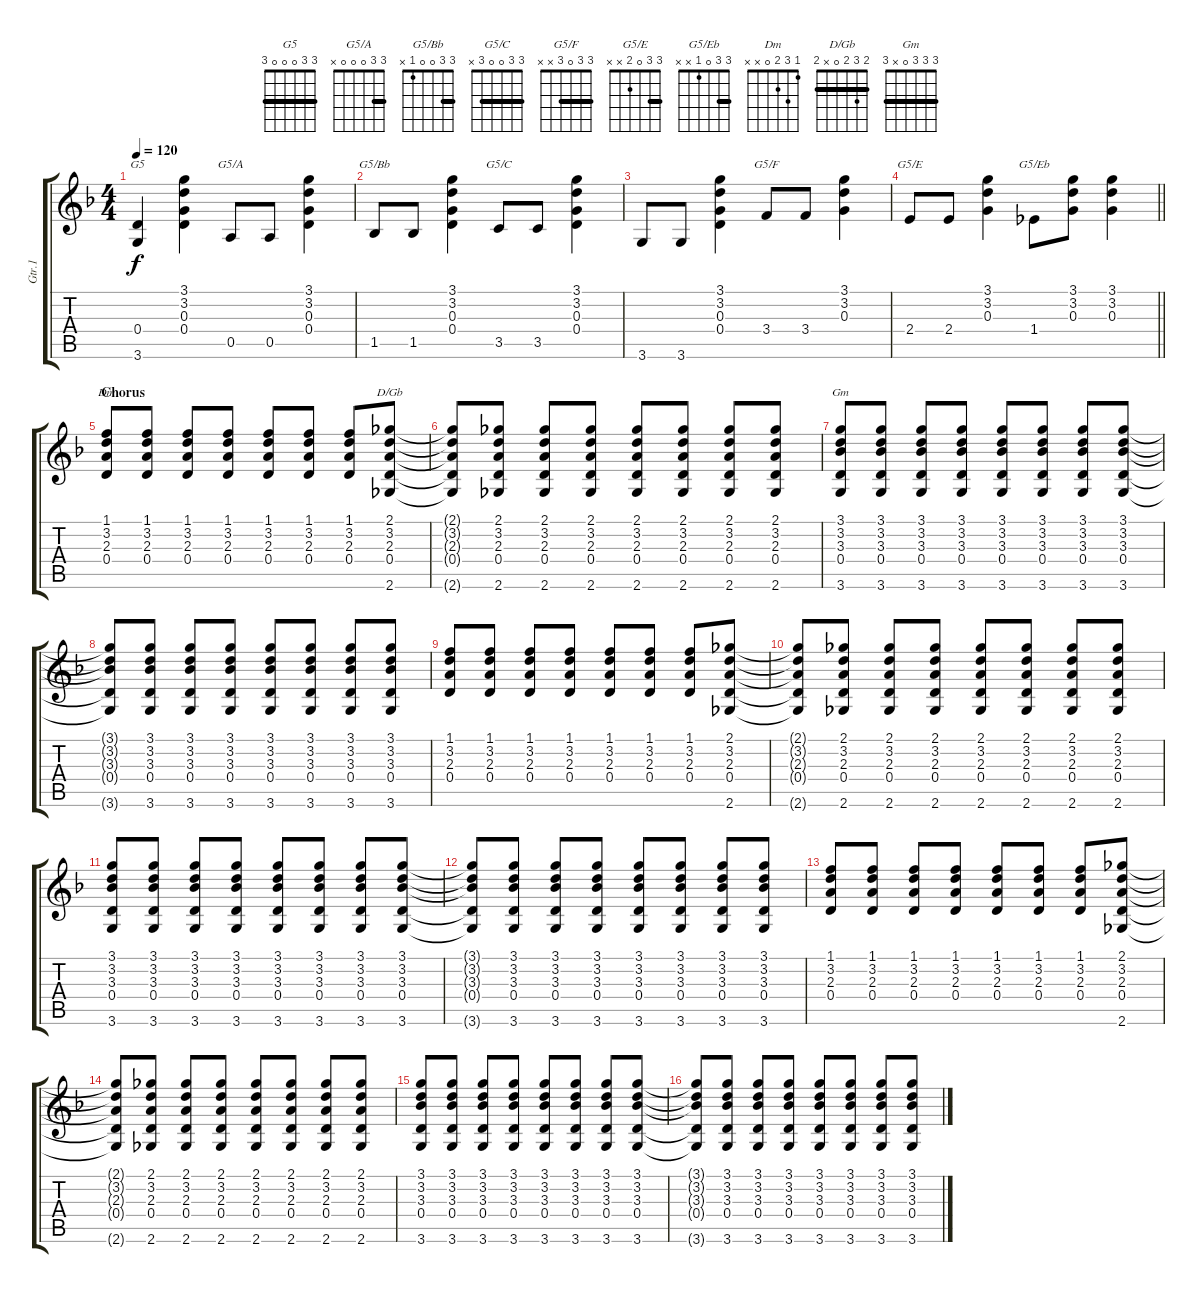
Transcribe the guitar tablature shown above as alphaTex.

\track ("Gtr.1" "Gtr.1") {instrument distortionguitar}
\staff {score tabs}
\tuning (E4 B3 G3 D3 A2 E2) {hide}
\chord ("G5" 3 3 0 0 0 3) {barre 3}
\chord ("G5/A" 3 3 0 0 0 x) {barre 3}
\chord ("G5/Bb" 3 3 0 0 1 x) {barre 3}
\chord ("G5/C" 3 3 0 0 3 x) {barre 3}
\chord ("G5/F" 3 3 0 3 x x) {barre 3}
\chord ("G5/E" 3 3 0 2 x x) {barre 3}
\chord ("G5/Eb" 3 3 0 1 x x) {barre 3}
\chord ("Dm" 1 3 2 0 x x)
\chord ("D/Gb" 2 3 2 0 x 2) {barre 2}
\chord ("Gm" 3 3 3 0 x 3) {barre 3}
\ts (4 4)
\tempo 120
\clef g2
\ks f
(0.4 3.6).4{ch "G5" dy f} (3.1 3.2 0.3 0.4).4 0.5.8{ch "G5/A"} 0.5.8 (3.1 3.2 0.3 0.4).4 |
1.5.8{ch "G5/Bb"} 1.5.8 (3.1 3.2 0.3 0.4).4 3.5.8{ch "G5/C"} 3.5.8 (3.1 3.2 0.3 0.4).4 |
3.6.8 3.6.8 (3.1 3.2 0.3 0.4).4 3.4.8{ch "G5/F"} 3.4.8 (3.1 3.2 0.3).4 |
\barLineRight lightlight
2.4.8{ch "G5/E"} 2.4.8 (3.1 3.2 0.3).4 1.4.8{ch "G5/Eb"} (3.1 3.2 0.3).8 (3.1 3.2 0.3).4 |
\section ("" "Chorus")
(1.1 3.2 2.3 0.4).8{ch "Dm"} (1.1 3.2 2.3 0.4).8 (1.1 3.2 2.3 0.4).8 (1.1 3.2 2.3 0.4).8 (1.1 3.2 2.3 0.4).8 (1.1 3.2 2.3 0.4).8 (1.1 3.2 2.3 0.4).8 (2.1 3.2 2.3 0.4 2.6).8{ch "D/Gb"} |
(2.1{t} 3.2{t} 2.3{t} 0.4{t} 2.6{t}).8 (2.1 3.2 2.3 0.4 2.6).8 (2.1 3.2 2.3 0.4 2.6).8 (2.1 3.2 2.3 0.4 2.6).8 (2.1 3.2 2.3 0.4 2.6).8 (2.1 3.2 2.3 0.4 2.6).8 (2.1 3.2 2.3 0.4 2.6).8 (2.1 3.2 2.3 0.4 2.6).8 |
(3.1 3.2 3.3 0.4 3.6).8{ch "Gm"} (3.1 3.2 3.3 0.4 3.6).8 (3.1 3.2 3.3 0.4 3.6).8 (3.1 3.2 3.3 0.4 3.6).8 (3.1 3.2 3.3 0.4 3.6).8 (3.1 3.2 3.3 0.4 3.6).8 (3.1 3.2 3.3 0.4 3.6).8 (3.1 3.2 3.3 0.4 3.6).8 |
(3.1{t} 3.2{t} 3.3{t} 0.4{t} 3.6{t}).8 (3.1 3.2 3.3 0.4 3.6).8 (3.1 3.2 3.3 0.4 3.6).8 (3.1 3.2 3.3 0.4 3.6).8 (3.1 3.2 3.3 0.4 3.6).8 (3.1 3.2 3.3 0.4 3.6).8 (3.1 3.2 3.3 0.4 3.6).8 (3.1 3.2 3.3 0.4 3.6).8 |
(1.1 3.2 2.3 0.4).8 (1.1 3.2 2.3 0.4).8 (1.1 3.2 2.3 0.4).8 (1.1 3.2 2.3 0.4).8 (1.1 3.2 2.3 0.4).8 (1.1 3.2 2.3 0.4).8 (1.1 3.2 2.3 0.4).8 (2.1 3.2 2.3 0.4 2.6).8 |
(2.1{t} 3.2{t} 2.3{t} 0.4{t} 2.6{t}).8 (2.1 3.2 2.3 0.4 2.6).8 (2.1 3.2 2.3 0.4 2.6).8 (2.1 3.2 2.3 0.4 2.6).8 (2.1 3.2 2.3 0.4 2.6).8 (2.1 3.2 2.3 0.4 2.6).8 (2.1 3.2 2.3 0.4 2.6).8 (2.1 3.2 2.3 0.4 2.6).8 |
(3.1 3.2 3.3 0.4 3.6).8 (3.1 3.2 3.3 0.4 3.6).8 (3.1 3.2 3.3 0.4 3.6).8 (3.1 3.2 3.3 0.4 3.6).8 (3.1 3.2 3.3 0.4 3.6).8 (3.1 3.2 3.3 0.4 3.6).8 (3.1 3.2 3.3 0.4 3.6).8 (3.1 3.2 3.3 0.4 3.6).8 |
(3.1{t} 3.2{t} 3.3{t} 0.4{t} 3.6{t}).8 (3.1 3.2 3.3 0.4 3.6).8 (3.1 3.2 3.3 0.4 3.6).8 (3.1 3.2 3.3 0.4 3.6).8 (3.1 3.2 3.3 0.4 3.6).8 (3.1 3.2 3.3 0.4 3.6).8 (3.1 3.2 3.3 0.4 3.6).8 (3.1 3.2 3.3 0.4 3.6).8 |
(1.1 3.2 2.3 0.4).8 (1.1 3.2 2.3 0.4).8 (1.1 3.2 2.3 0.4).8 (1.1 3.2 2.3 0.4).8 (1.1 3.2 2.3 0.4).8 (1.1 3.2 2.3 0.4).8 (1.1 3.2 2.3 0.4).8 (2.1 3.2 2.3 0.4 2.6).8 |
(2.1{t} 3.2{t} 2.3{t} 0.4{t} 2.6{t}).8 (2.1 3.2 2.3 0.4 2.6).8 (2.1 3.2 2.3 0.4 2.6).8 (2.1 3.2 2.3 0.4 2.6).8 (2.1 3.2 2.3 0.4 2.6).8 (2.1 3.2 2.3 0.4 2.6).8 (2.1 3.2 2.3 0.4 2.6).8 (2.1 3.2 2.3 0.4 2.6).8 |
(3.1 3.2 3.3 0.4 3.6).8 (3.1 3.2 3.3 0.4 3.6).8 (3.1 3.2 3.3 0.4 3.6).8 (3.1 3.2 3.3 0.4 3.6).8 (3.1 3.2 3.3 0.4 3.6).8 (3.1 3.2 3.3 0.4 3.6).8 (3.1 3.2 3.3 0.4 3.6).8 (3.1 3.2 3.3 0.4 3.6).8 |
(3.1{t} 3.2{t} 3.3{t} 0.4{t} 3.6{t}).8 (3.1 3.2 3.3 0.4 3.6).8 (3.1 3.2 3.3 0.4 3.6).8 (3.1 3.2 3.3 0.4 3.6).8 (3.1 3.2 3.3 0.4 3.6).8 (3.1 3.2 3.3 0.4 3.6).8 (3.1 3.2 3.3 0.4 3.6).8 (3.1 3.2 3.3 0.4 3.6).8
